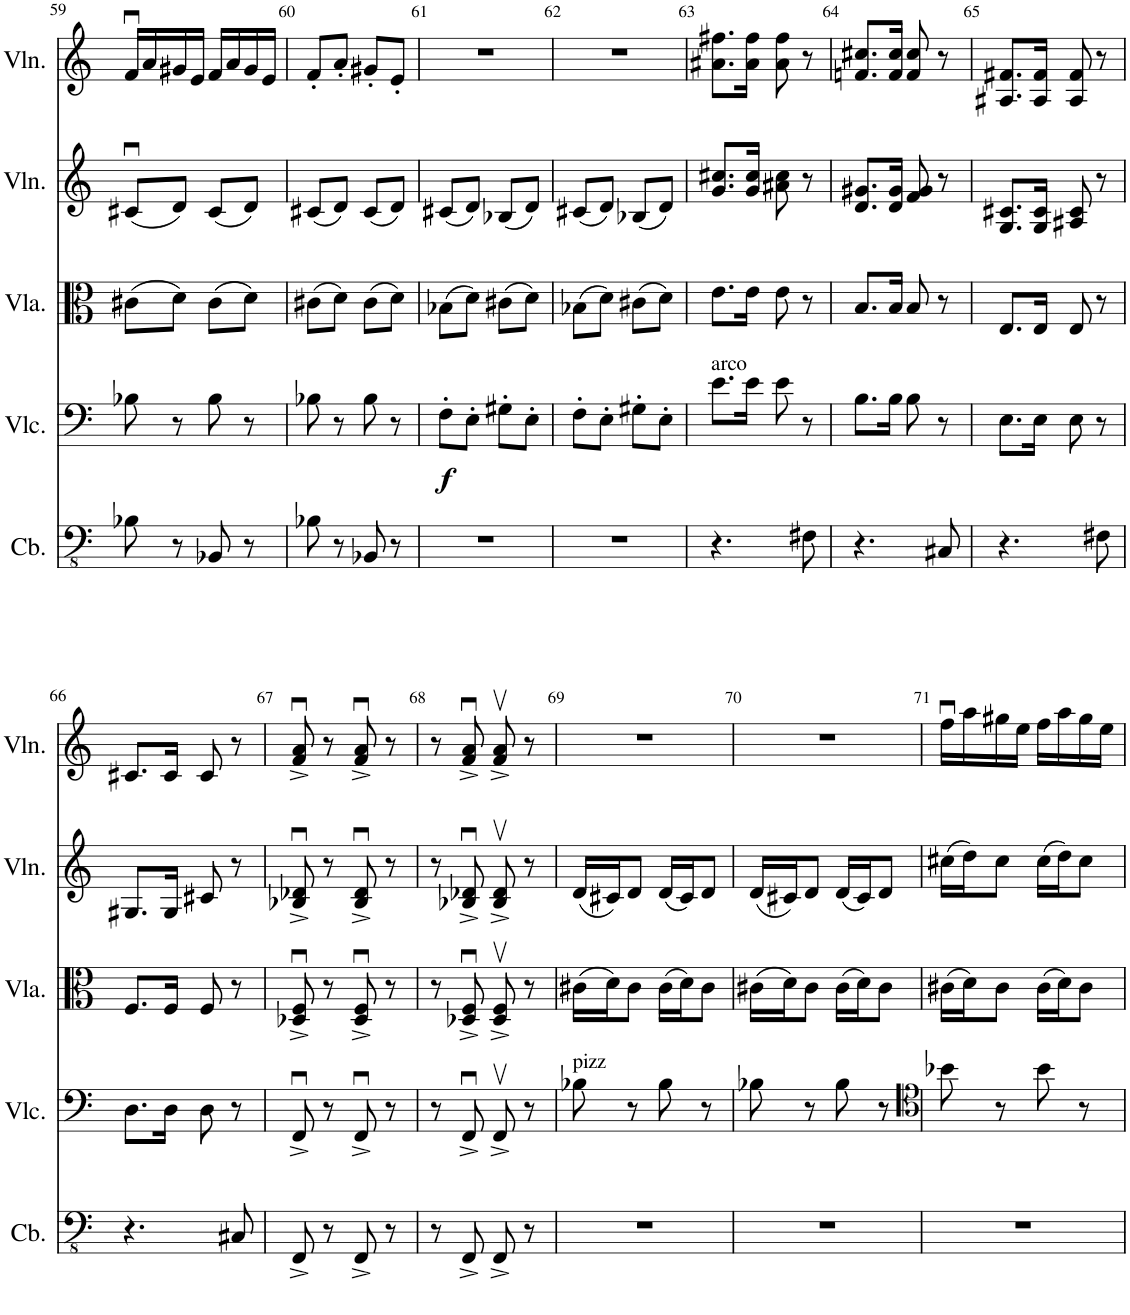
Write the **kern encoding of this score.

**kern	**kern	**dynam	**kern	**kern	**kern
*part5	*part4	*part4	*part3	*part2	*part1
*staff5	*staff4	*staff4	*staff3	*staff2	*staff1
*I"Double Bass	*I"Violoncello	*	*I"Viola	*I"Violin	*I"Violin
*	*I'Vlc.	*	*I'Vla.	*I'Vln.	*I'Vln.
!!LO:PB:g=z
*clefFv4	*clefF4	*	*clefC3	*clefG2	*clefG2
*Trd7c12	*	*	*	*	*
*k[]	*k[]	*	*k[]	*k[]	*k[]
*M2/4	*M2/4	*	*M2/4	*M2/4	*M2/4
=59	=59	=59	=59	=59	=59
8BB-X\	8B-X\	.	(8c#X\L	(8c#Xu/L	16fu/LL
.	.	.	.	.	16a/
8r	8r	.	8d\J)	8d/J)	16g#X/
.	.	.	.	.	16e/JJ
8BBB-X/	8B-\	.	(8c#\L	(8c#/L	16f/LL
.	.	.	.	.	16a/
8r	8r	.	8d\J)	8d/J)	16g#/
.	.	.	.	.	16e/JJ
=60	=60	=60	=60	=60	=60
8BB-X\	8B-X\	.	(8c#X\L	(8c#X/L	8f'/L
8r	8r	.	8d\J)	8d/J)	8a'/J
8BBB-X/	8B-\	.	(8c#\L	(8c#/L	8g#X'/L
8r	8r	.	8d\J)	8d/J)	8e'/J
=61	=61	=61	=61	=61	=61
!	!	!LO:DY:b	!	!	!
2r	8F'\L	f	(8B-X\L	(8c#X/L	2r
.	8E'\J	.	8d\J)	8d/J)	.
.	8G#X'\L	.	(8c#X\L	(8B-X/L	.
.	8E'\J	.	8d\J)	8d/J)	.
=62	=62	=62	=62	=62	=62
2r	8F'\L	.	(8B-X\L	(8c#X/L	2r
.	8E'\J	.	8d\J)	8d/J)	.
.	8G#X'\L	.	(8c#X\L	(8B-X/L	.
.	8E'\J	.	8d\J)	8d/J)	.
=63	=63	=63	=63	=63	=63
!	!LO:TX:a:t=arco	!	!	!	!
4.r	8.e\L	.	8.e\L	8.g/ 8.cc#X/L	8.a#X\ 8.ff#X\L
.	16e\Jk	.	16e\Jk	16g/ 16cc#/Jk	16a#\ 16ff#\Jk
.	8e\	.	8e\	8a#X\ 8cc#\	8a#\ 8ff#\
8FF#X\	8r	.	8r	8r	8r
=64	=64	=64	=64	=64	=64
4.r	8.B\L	.	8.B/L	8.d/ 8.g#X/L	8.fn/ 8.cc#X/L
.	16B\Jk	.	16B/Jk	16d/ 16g#/Jk	16f/ 16cc#/Jk
.	8B\	.	8B/	8f/ 8g#/	8f/ 8cc#/
8CC#X/	8r	.	8r	8r	8r
=65	=65	=65	=65	=65	=65
4.r	8.E\L	.	8.E/L	8.G/ 8.c#X/L	8.A#X/ 8.f#X/L
.	16E\Jk	.	16E/Jk	16G/ 16c#/Jk	16A#/ 16f#/Jk
.	8E\	.	8E/	8A#X/ 8c#/	8A#/ 8f#/
8FF#X\	8r	.	8r	8r	8r
!!LO:LB:g=z
=66	=66	=66	=66	=66	=66
4.r	8.D\L	.	8.F/L	8.G#X/L	8.c#X/L
.	16D\Jk	.	16F/Jk	16G#/Jk	16c#/Jk
.	8D\	.	8F/	8c#X/	8c#/
8CC#X/	8r	.	8r	8r	8r
=67	=67	=67	=67	=67	=67
8FFF^/	8FFu^/	.	8D-X/u^ 8F/u^	8B-X/u^ 8d-X/u^	8f/u^ 8a/u^
8r	8r	.	8r	8r	8r
8FFF^/	8FFu^/	.	8D-/u^ 8F/u^	8B-/u^ 8d-/u^	8f/u^ 8a/u^
8r	8r	.	8r	8r	8r
=68	=68	=68	=68	=68	=68
8r	8r	.	8r	8r	8r
8FFF^/	8FFu^/	.	8D-X/u^ 8F/u^	8B-X/u^ 8d-X/u^	8f/u^ 8a/u^
8FFF^/	8FFv^/	.	8D-/v^ 8F/v^	8B-/v^ 8d-/v^	8f/v^ 8a/v^
8r	8r	.	8r	8r	8r
=69	=69	=69	=69	=69	=69
!	!LO:TX:a:t=pizz	!	!	!	!
2r	8B-X\	.	(16c#X\LL	(16d/LL	2r
.	.	.	16d\J)	16c#X/J)	.
.	8r	.	8c#\J	8d/J	.
.	8B-\	.	(16c#\LL	(16d/LL	.
.	.	.	16d\J)	16c#/J)	.
.	8r	.	8c#\J	8d/J	.
=70	=70	=70	=70	=70	=70
2r	8B-X\	.	(16c#X\LL	(16d/LL	2r
.	.	.	16d\J)	16c#X/J)	.
.	8r	.	8c#\J	8d/J	.
.	8B-\	.	(16c#\LL	(16d/LL	.
.	.	.	16d\J)	16c#/J)	.
.	8r	.	8c#\J	8d/J	.
=71	=71	=71	=71	=71	=71
*	*clefC4	*	*	*	*
2r	8b-X\	.	(16c#X\LL	(16cc#X\LL	16ffu\LL
.	.	.	16d\J)	16dd\J)	16aa\
.	8r	.	8c#\J	8cc#\J	16gg#X\
.	.	.	.	.	16ee\JJ
.	8b-\	.	(16c#\LL	(16cc#\LL	16ff\LL
.	.	.	16d\J)	16dd\J)	16aa\
.	8r	.	8c#\J	8cc#\J	16gg#\
.	.	.	.	.	16ee\JJ
=	=	=	=	=	=
*-	*-	*-	*-	*-	*-
